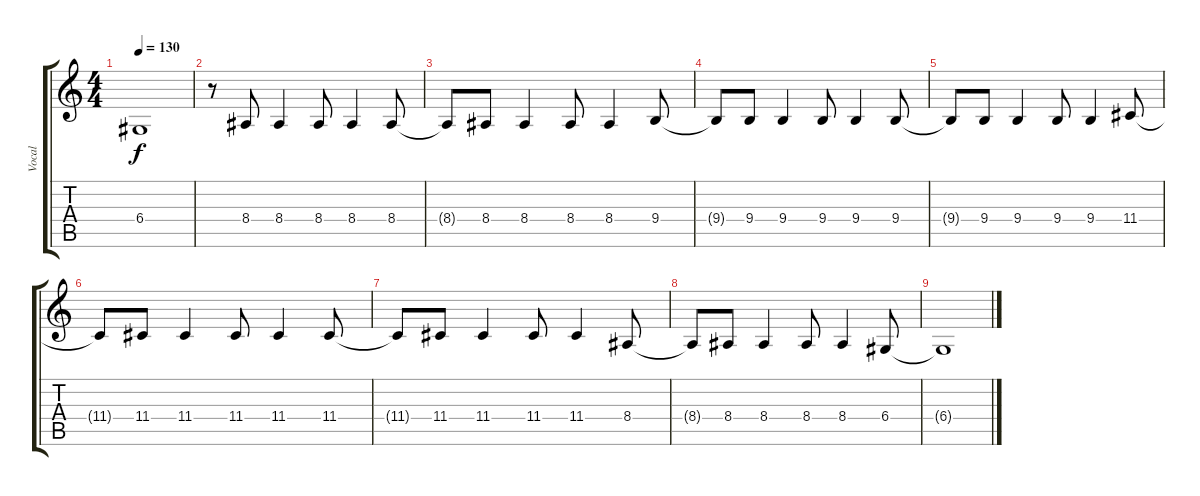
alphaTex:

\track ("Vocal" "Vocal") {instrument lead5charang}
\staff {score tabs}
\tuning (E4 B3 G3 D3 A2 E2) {hide}
\ts (4 4)
\tempo 130
\clef g2
\ks c
6.4{t}.1{dy f} |
r.8 8.4.8 8.4.4 8.4.8 8.4.4 8.4.8 |
8.4{t}.8 8.4.8 8.4.4 8.4.8 8.4.4 9.4.8 |
9.4{t}.8 9.4.8 9.4.4 9.4.8 9.4.4 9.4.8 |
9.4{t}.8 9.4.8 9.4.4 9.4.8 9.4.4 11.4.8 |
11.4{t}.8 11.4.8 11.4.4 11.4.8 11.4.4 11.4.8 |
11.4{t}.8 11.4.8 11.4.4 11.4.8 11.4.4 8.4.8 |
8.4{t}.8 8.4.8 8.4.4 8.4.8 8.4.4 6.4.8 |
6.4{t}.1
